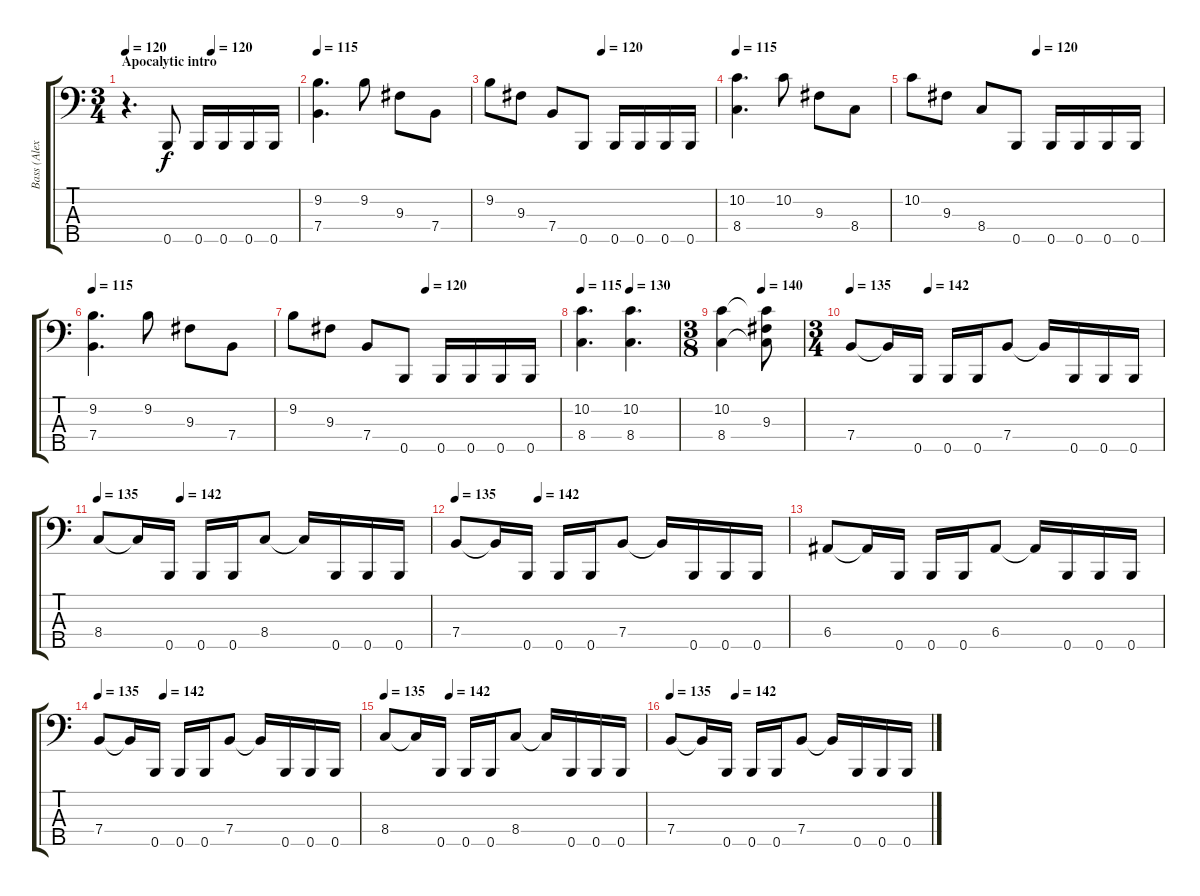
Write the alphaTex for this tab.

\track ("Bass (Alex)" "Bass (Alex") {instrument electricbasspick}
\staff {score tabs}
\tuning (G2 D2 A1 E1 B0) {hide}
\ts (3 4)
\section ("" "Apocalytic intro")
\tempo 120
\tempo (120 0.5)
\clef f4
\ks c
r.4{d dy f} 0.5.8 0.5.16 0.5.16 0.5.16 0.5.16 |
\tempo 115
(9.2 7.4).4{d} 9.2.8 9.3.8 7.4.8 |
\tempo (120 0.5)
9.2.8 9.3.8 7.4.8 0.5.8 0.5.16 0.5.16 0.5.16 0.5.16 |
\tempo 115
(10.2 8.4).4{d} 10.2.8 9.3.8 8.4.8 |
\tempo (120 0.5)
10.2.8 9.3.8 8.4.8 0.5.8 0.5.16 0.5.16 0.5.16 0.5.16 |
\tempo 115
(9.2 7.4).4{d} 9.2.8 9.3.8 7.4.8 |
\tempo (120 0.5)
9.2.8 9.3.8 7.4.8 0.5.8 0.5.16 0.5.16 0.5.16 0.5.16 |
\tempo 115
\tempo (130 0.5)
(10.2 8.4).4{d} (10.2 8.4).4{d} |
\ts (3 8)
\tempo (140 0.5)
(10.2 8.4).4 (10.2{t} 9.3 8.4{t}).8 |
\ts (3 4)
\tempo 135
\tempo (142 0.25)
7.4.8 7.4{t}.16 0.5.16 0.5.16 0.5.16 7.4.8 7.4{t}.16 0.5.16 0.5.16 0.5.16 |
\tempo 135
\tempo (142 0.25)
8.4.8 8.4{t}.16 0.5.16 0.5.16 0.5.16 8.4.8 8.4{t}.16 0.5.16 0.5.16 0.5.16 |
\tempo 135
\tempo (142 0.25)
7.4.8 7.4{t}.16 0.5.16 0.5.16 0.5.16 7.4.8 7.4{t}.16 0.5.16 0.5.16 0.5.16 |
6.4.8 6.4{t}.16 0.5.16 0.5.16 0.5.16 6.4.8 6.4{t}.16 0.5.16 0.5.16 0.5.16 |
\tempo 135
\tempo (142 0.25)
7.4.8 7.4{t}.16 0.5.16 0.5.16 0.5.16 7.4.8 7.4{t}.16 0.5.16 0.5.16 0.5.16 |
\tempo 135
\tempo (142 0.25)
8.4.8 8.4{t}.16 0.5.16 0.5.16 0.5.16 8.4.8 8.4{t}.16 0.5.16 0.5.16 0.5.16 |
\tempo 135
\tempo (142 0.25)
7.4.8 7.4{t}.16 0.5.16 0.5.16 0.5.16 7.4.8 7.4{t}.16 0.5.16 0.5.16 0.5.16
